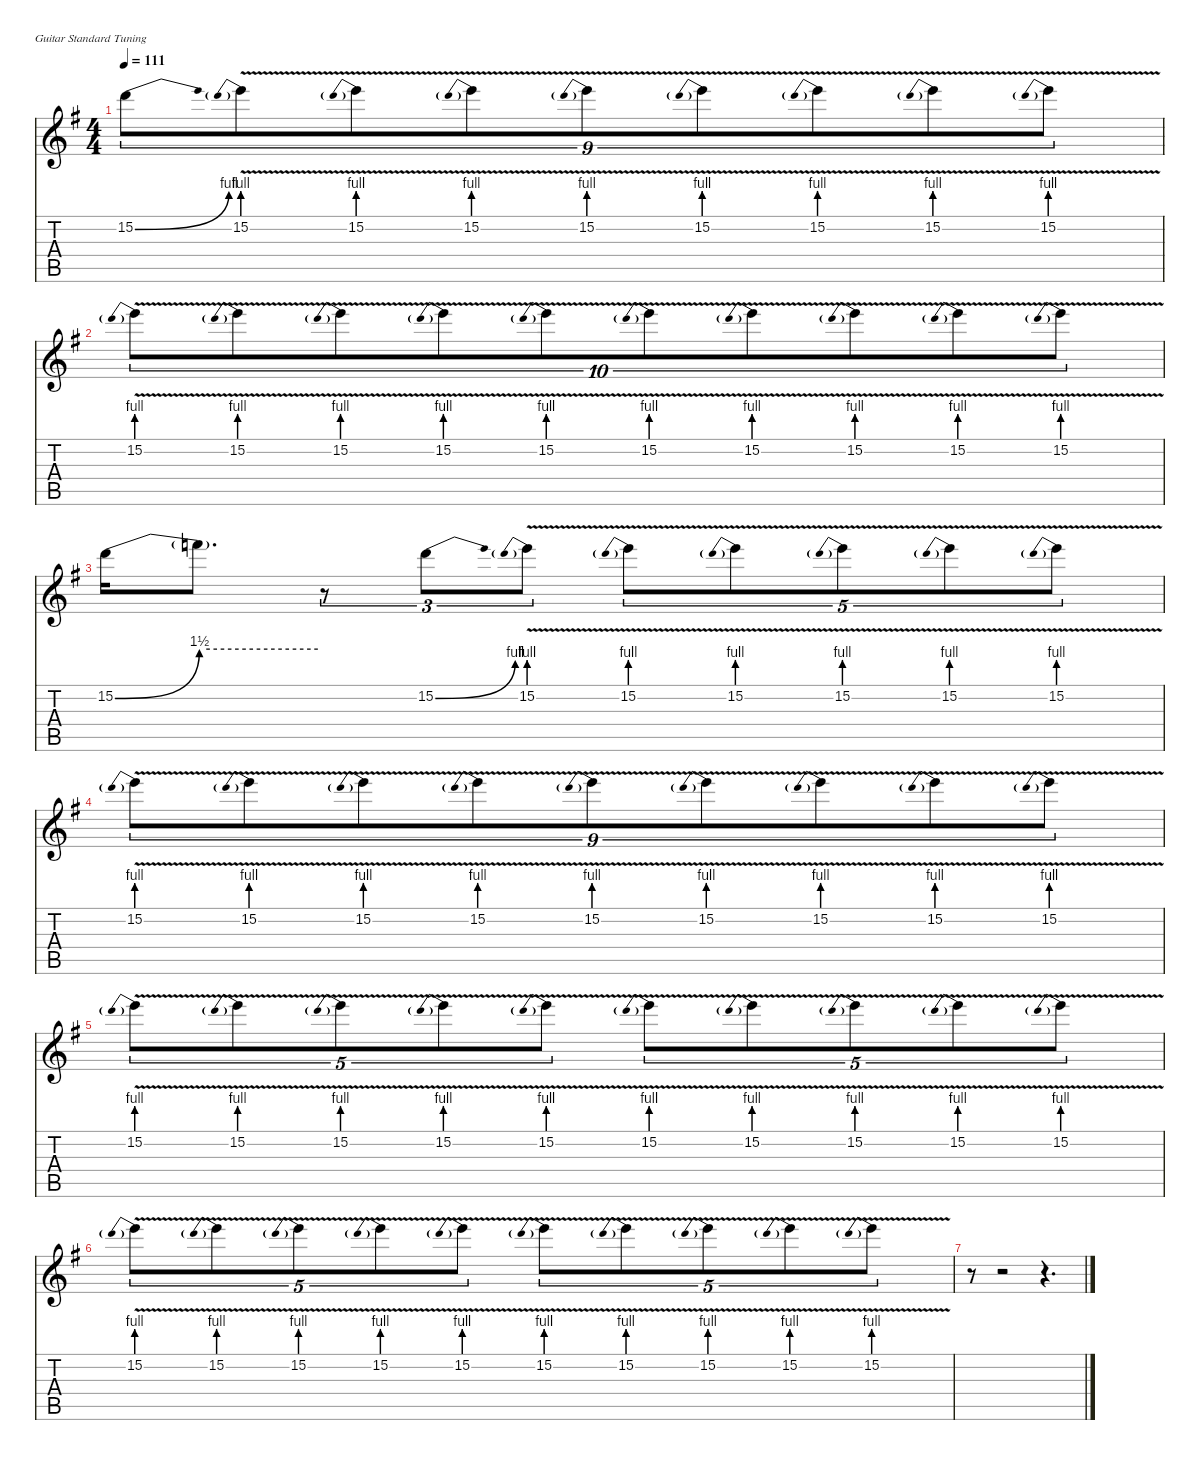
\defaultSystemsLayout 4
\hideDynamics
\bracketExtendMode nobrackets
\singleTrackTrackNamePolicy hidden
\multiTrackTrackNamePolicy hidden
\firstSystemTrackNameMode fullname
\firstSystemTrackNameOrientation horizontal
\otherSystemsTrackNameOrientation horizontal
\track ("Guitar: Jimi Hendrix (Fuzz Face) " "od.guit.") {instrument overdrivenguitar}
\staff {score tabs}
\tuning (E4 B3 G3 D3 A2 E2)
\ts (4 4)
\tempo 111
\clef g2
\ks g
15.2{be (bend 0 0 30 4) acc forcenatural}.8{tu (9 8) dy mf beam Down} 15.2{be (prebend 0 4 15 4) v}.8{tu (9 8) beam Down} 15.2{be (prebend 0 4 15 4) v}.8{tu (9 8) beam Down} 15.2{be (prebend 0 4 15 4) v}.8{tu (9 8) beam Down} 15.2{be (prebend 0 4 15 4) v}.8{tu (9 8) beam Down} 15.2{be (prebend 0 4 15 4) v}.8{tu (9 8) beam Down} 15.2{be (prebend 0 4 15 4) v}.8{tu (9 8) beam Down} 15.2{be (prebend 0 4 15 4) v}.8{tu (9 8) beam Down} 15.2{be (prebend 0 4 15 4) v}.8{tu (9 8) beam Down} |
15.2{be (prebend 0 4 15 4) v}.8{tu (10 8) beam Down} 15.2{be (prebend 0 4 15 4) v}.8{tu (10 8) beam Down} 15.2{be (prebend 0 4 15 4) v}.8{tu (10 8) beam Down} 15.2{be (prebend 0 4 15 4) v}.8{tu (10 8) beam Down} 15.2{be (prebend 0 4 15 4) v}.8{tu (10 8) beam Down} 15.2{be (prebend 0 4 15 4) v}.8{tu (10 8) beam Down} 15.2{be (prebend 0 4 15 4) v}.8{tu (10 8) beam Down} 15.2{be (prebend 0 4 15 4) v}.8{tu (10 8) beam Down} 15.2{be (prebend 0 4 15 4) v}.8{tu (10 8) beam Down} 15.2{be (prebend 0 4 15 4) v}.8{tu (10 8) beam Down} |
15.2{be (bend 0 0 60 6) acc forcenatural}.16{beam Down} 15.2{be (hold 0 6 60 6) t}.8{d dy f beam Down} r.8{tu (3 2) beam Down} 15.2{be (bend 0 0 28.999999199999998 4) acc forcenatural}.8{tu (3 2) dy mf beam Down} 15.2{be (prebend 0 4 15 4) v}.8{tu (3 2) beam Down} 15.2{be (prebend 0 4 15 4) v}.8{tu (5 4) beam Down} 15.2{be (prebend 0 4 15 4) v}.8{tu (5 4) beam Down} 15.2{be (prebend 0 4 15 4) v}.8{tu (5 4) beam Down} 15.2{be (prebend 0 4 15 4) v}.8{tu (5 4) beam Down} 15.2{be (prebend 0 4 15 4) v}.8{tu (5 4) beam Down} |
15.2{be (prebend 0 4 15 4) v}.8{tu (9 8) beam Down} 15.2{be (prebend 0 4 15 4) v}.8{tu (9 8) beam Down} 15.2{be (prebend 0 4 15 4) v}.8{tu (9 8) beam Down} 15.2{be (prebend 0 4 15 4) v}.8{tu (9 8) beam Down} 15.2{be (prebend 0 4 15 4) v}.8{tu (9 8) beam Down} 15.2{be (prebend 0 4 15 4) v}.8{tu (9 8) beam Down} 15.2{be (prebend 0 4 15 4) v}.8{tu (9 8) beam Down} 15.2{be (prebend 0 4 15 4) v}.8{tu (9 8) beam Down} 15.2{be (prebend 0 4 15 4) v}.8{tu (9 8) beam Down} |
15.2{be (prebend 0 4 15 4) v}.8{tu (5 4) beam Down} 15.2{be (prebend 0 4 15 4) v}.8{tu (5 4) beam Down} 15.2{be (prebend 0 4 15 4) v}.8{tu (5 4) beam Down} 15.2{be (prebend 0 4 15 4) v}.8{tu (5 4) beam Down} 15.2{be (prebend 0 4 15 4) v}.8{tu (5 4) beam Down} 15.2{be (prebend 0 4 15 4) v}.8{tu (5 4) beam Down} 15.2{be (prebend 0 4 15 4) v}.8{tu (5 4) beam Down} 15.2{be (prebend 0 4 15 4) v}.8{tu (5 4) beam Down} 15.2{be (prebend 0 4 15 4) v}.8{tu (5 4) beam Down} 15.2{be (prebend 0 4 15 4) v}.8{tu (5 4) beam Down} |
15.2{be (prebend 0 4 15 4) v}.8{tu (5 4) beam Down} 15.2{be (prebend 0 4 15 4) v}.8{tu (5 4) beam Down} 15.2{be (prebend 0 4 15 4) v}.8{tu (5 4) beam Down} 15.2{be (prebend 0 4 15 4) v}.8{tu (5 4) beam Down} 15.2{be (prebend 0 4 15 4) v}.8{tu (5 4) beam Down} 15.2{be (prebend 0 4 15 4) v}.8{tu (5 4) beam Down} 15.2{be (prebend 0 4 15 4) v}.8{tu (5 4) beam Down} 15.2{be (prebend 0 4 15 4) v}.8{tu (5 4) beam Down} 15.2{be (prebend 0 4 15 4) v}.8{tu (5 4) beam Down} 15.2{be (prebend 0 4 15 4) v}.8{tu (5 4) beam Down} |
r.8{beam Down} r.2{beam Down} r.4{d beam Down}
